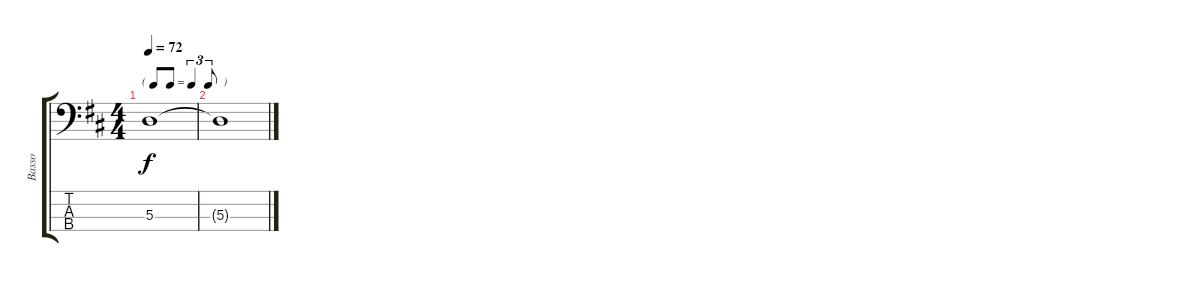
\track ("Basso" "Basso") {instrument electricbasspick}
\staff {score tabs}
\tuning (G2 D2 A1 E1) {hide}
\ts (4 4)
\tf triplet8th
\tempo 72
\clef f4
\ks d
5.3{t}.1{dy f} |
5.3{t}.1
